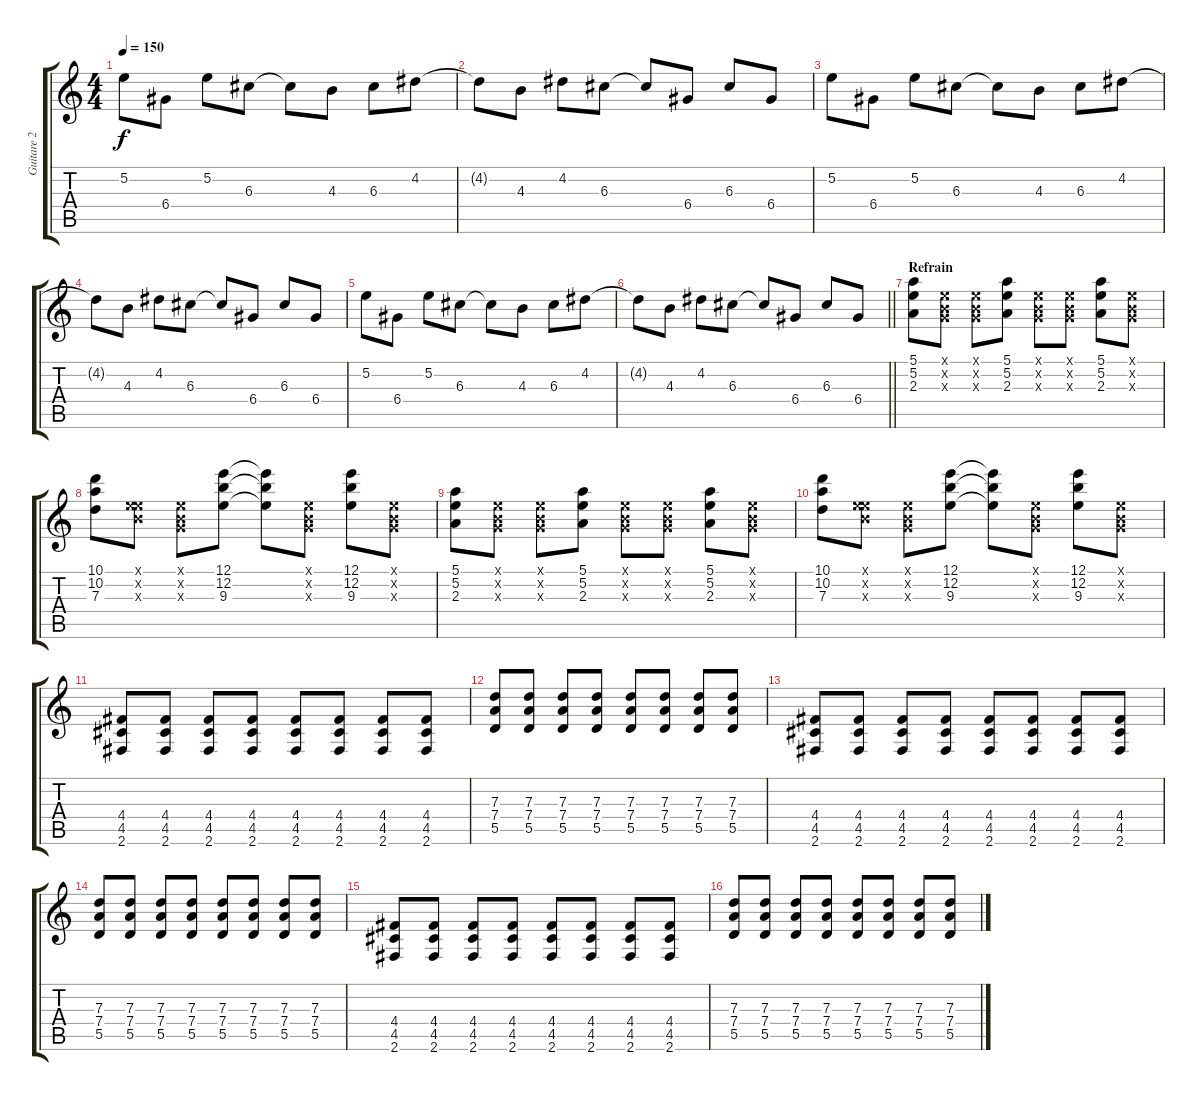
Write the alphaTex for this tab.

\track ("Guitare 2" "Guitare 2") {instrument electricguitarclean}
\staff {score tabs}
\tuning (E4 B3 G3 D3 A2 E2) {hide}
\ts (4 4)
\tempo 150
\clef g2
\ks c
5.2.8{dy f} 6.4.8 5.2.8 6.3.8 6.3{t}.8 4.3.8 6.3.8 4.2.8 |
4.2{t}.8 4.3.8 4.2.8 6.3.8 6.3{t}.8 6.4.8 6.3.8 6.4.8 |
5.2.8 6.4.8 5.2.8 6.3.8 6.3{t}.8 4.3.8 6.3.8 4.2.8 |
4.2{t}.8 4.3.8 4.2.8 6.3.8 6.3{t}.8 6.4.8 6.3.8 6.4.8 |
5.2.8 6.4.8 5.2.8 6.3.8 6.3{t}.8 4.3.8 6.3.8 4.2.8 |
\barLineRight lightlight
4.2{t}.8 4.3.8 4.2.8 6.3.8 6.3{t}.8 6.4.8 6.3.8 6.4.8 |
\section ("" "Refrain")
(5.1 5.2 2.3).8 (0.1{x} 0.2{x} 0.3{x}).8 (0.1{x} 0.2{x} 0.3{x}).8 (5.1 5.2 2.3).8 (0.1{x} 0.2{x} 0.3{x}).8 (0.1{x} 0.2{x} 0.3{x}).8 (5.1 5.2 2.3).8 (0.1{x} 0.2{x} 0.3{x}).8 |
(10.1 10.2 7.3).8 (0.1{x} 0.2{x} 9.3{x}).8 (0.1{x} 0.2{x} 0.3{x}).8 (12.1 12.2 9.3).8 (12.1{t} 12.2{t} 9.3{t}).8 (0.1{x} 0.2{x} 0.3{x}).8 (12.1 12.2 9.3).8 (0.1{x} 0.2{x} 0.3{x}).8 |
(5.1 5.2 2.3).8 (0.1{x} 0.2{x} 0.3{x}).8 (0.1{x} 0.2{x} 0.3{x}).8 (5.1 5.2 2.3).8 (0.1{x} 0.2{x} 0.3{x}).8 (0.1{x} 0.2{x} 0.3{x}).8 (5.1 5.2 2.3).8 (0.1{x} 0.2{x} 0.3{x}).8 |
(10.1 10.2 7.3).8 (0.1{x} 0.2{x} 9.3{x}).8 (0.1{x} 0.2{x} 0.3{x}).8 (12.1 12.2 9.3).8 (12.1{t} 12.2{t} 9.3{t}).8 (0.1{x} 0.2{x} 0.3{x}).8 (12.1 12.2 9.3).8 (0.1{x} 0.2{x} 0.3{x}).8 |
(4.4 4.5 2.6).8 (4.4 4.5 2.6).8 (4.4 4.5 2.6).8 (4.4 4.5 2.6).8 (4.4 4.5 2.6).8 (4.4 4.5 2.6).8 (4.4 4.5 2.6).8 (4.4 4.5 2.6).8 |
(7.3 7.4 5.5).8 (7.3 7.4 5.5).8 (7.3 7.4 5.5).8 (7.3 7.4 5.5).8 (7.3 7.4 5.5).8 (7.3 7.4 5.5).8 (7.3 7.4 5.5).8 (7.3 7.4 5.5).8 |
(4.4 4.5 2.6).8 (4.4 4.5 2.6).8 (4.4 4.5 2.6).8 (4.4 4.5 2.6).8 (4.4 4.5 2.6).8 (4.4 4.5 2.6).8 (4.4 4.5 2.6).8 (4.4 4.5 2.6).8 |
(7.3 7.4 5.5).8 (7.3 7.4 5.5).8 (7.3 7.4 5.5).8 (7.3 7.4 5.5).8 (7.3 7.4 5.5).8 (7.3 7.4 5.5).8 (7.3 7.4 5.5).8 (7.3 7.4 5.5).8 |
(4.4 4.5 2.6).8 (4.4 4.5 2.6).8 (4.4 4.5 2.6).8 (4.4 4.5 2.6).8 (4.4 4.5 2.6).8 (4.4 4.5 2.6).8 (4.4 4.5 2.6).8 (4.4 4.5 2.6).8 |
(7.3 7.4 5.5).8 (7.3 7.4 5.5).8 (7.3 7.4 5.5).8 (7.3 7.4 5.5).8 (7.3 7.4 5.5).8 (7.3 7.4 5.5).8 (7.3 7.4 5.5).8 (7.3 7.4 5.5).8
